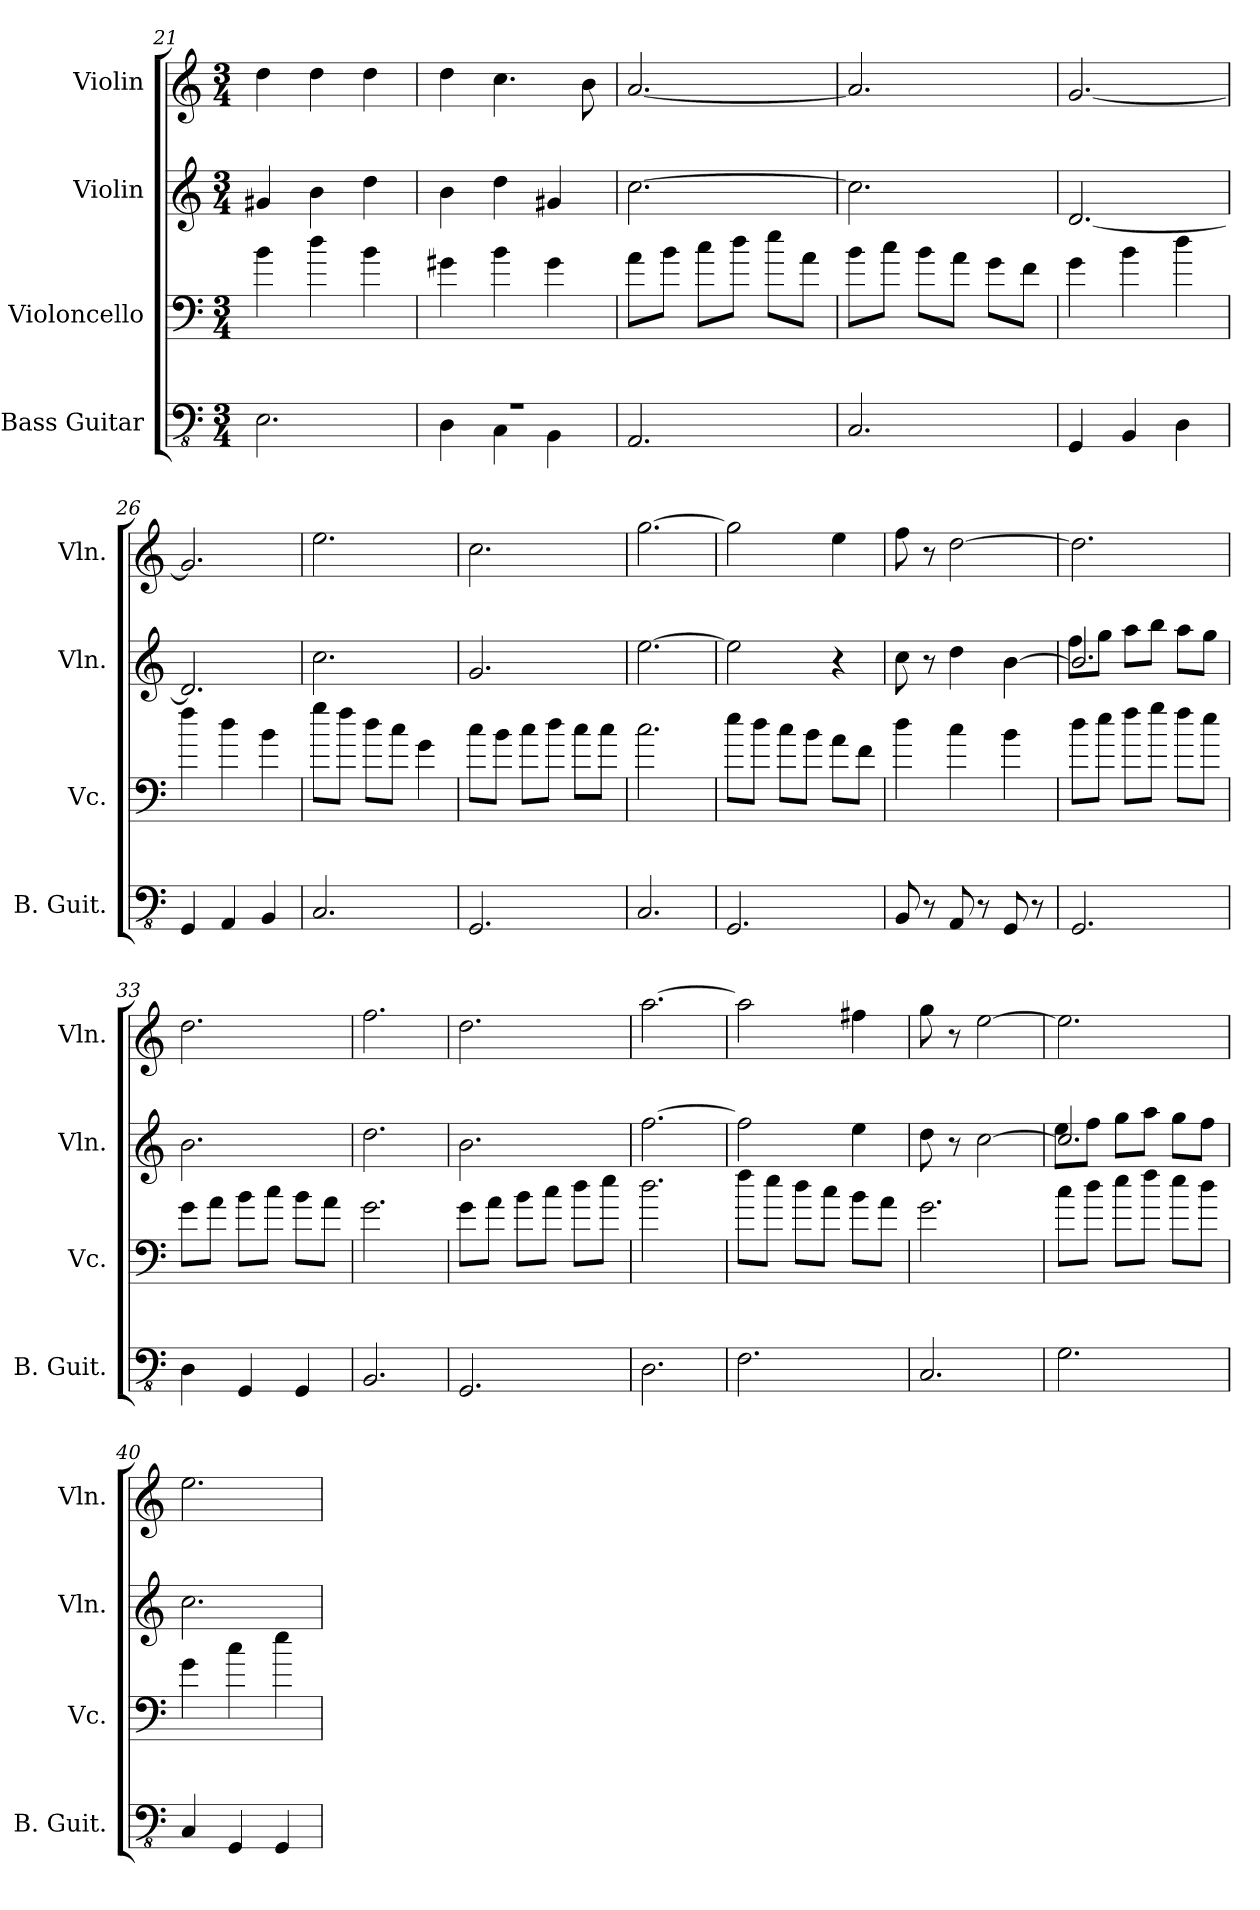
**kern	**kern	**kern	**kern
*part4	*part3	*part2	*part1
*staff4	*staff3	*staff2	*staff1
*I"Bass Guitar	*I"Violoncello	*I"Violin	*I"Violin
*I'B. Guit.	*I'Vc.	*I'Vln.	*I'Vln.
*clefFv4	*clefF4	*clefG2	*clefG2
*	*ITrd7c12	*	*
*k[]	*k[]	*k[]	*k[]
*M3/4	*M3/4	*M3/4	*M3/4
=21	=21	=21	=21
2.EE\	4B\	4g#X/	4dd\
.	4d\	4b\	4dd\
.	4B\	4dd\	4dd\
=22	=22	=22	=22
*^	*	*	*
2.r	4DD\	4G#X\	4b\	4dd\
.	4CC\	4B\	4dd\	4.cc\
.	4BBB\	4G#\	4g#X/	.
.	.	.	.	8b\
*v	*v	*	*	*
=23	=23	=23	=23
2.AAA/	8A\L	[2.cc\	[2.a/
.	8B\J	.	.
.	8c\L	.	.
.	8d\J	.	.
.	8e\L	.	.
.	8A\J	.	.
!!LO:LB:g=z
=24	=24	=24	=24
2.CC/	8B\L	2.cc\]	2.a/]
.	8c\J	.	.
.	8B\L	.	.
.	8A\J	.	.
.	8G\L	.	.
.	8F\J	.	.
=25	=25	=25	=25
4GGG/	4G\	[2.d/	[2.g/
4BBB/	4B\	.	.
4DD\	4d\	.	.
=26	=26	=26	=26
4GGG/	4f\	2.d/]	2.g/]
4AAA/	4d\	.	.
4BBB/	4B\	.	.
=27	=27	=27	=27
2.CC/	8g\L	2.cc\	2.ee\
.	8f\J	.	.
.	8d\L	.	.
.	8c\J	.	.
.	4G\	.	.
=28	=28	=28	=28
2.GGG/	8c\L	2.g/	2.cc\
.	8B\J	.	.
.	8c\L	.	.
.	8d\J	.	.
.	8c\L	.	.
.	8c\J	.	.
=29	=29	=29	=29
2.CC/	2.c\	[2.ee\	[2.gg\
=30	=30	=30	=30
2.GGG/	8e\L	2ee\]	2gg\]
.	8d\J	.	.
.	8c\L	.	.
.	8B\J	.	.
.	8A\L	4r	4ee\
.	8F\J	.	.
=31	=31	=31	=31
8BBB/	4d\	8cc\	8ff\
8r	.	8r	8r
8AAA/	4c\	4dd\	[2dd\
8r	.	.	.
8GGG/	4B\	[4b\	.
8r	.	.	.
=32	=32	=32	=32
*	*	*^	*
2.GGG/	8d\L	2.b/]	8ff\L	2.dd\]
.	8e\J	.	8gg\J	.
.	8f\L	.	8aa\L	.
.	8g\J	.	8bb\J	.
.	8f\L	.	8aa\L	.
.	8e\J	.	8gg\J	.
*	*	*v	*v	*
!!LO:PB:g=z
=33	=33	=33	=33
4DD\	8G\L	2.b\	2.dd\
.	8A\J	.	.
4GGG/	8B\L	.	.
.	8c\J	.	.
4GGG/	8B\L	.	.
.	8A\J	.	.
=34	=34	=34	=34
2.BBB/	2.G\	2.dd\	2.ff\
=35	=35	=35	=35
2.GGG/	8G\L	2.b\	2.dd\
.	8A\J	.	.
.	8B\L	.	.
.	8c\J	.	.
.	8d\L	.	.
.	8e\J	.	.
=36	=36	=36	=36
2.DD\	2.d\	[2.ff\	[2.aa\
=37	=37	=37	=37
2.FF\	8f\L	2ff\]	2aa\]
.	8e\J	.	.
.	8d\L	.	.
.	8c\J	.	.
.	8B\L	4ee\	4ff#X\
.	8A\J	.	.
=38	=38	=38	=38
2.CC/	2.G\	8dd\	8gg\
.	.	8r	8r
.	.	[2cc\	[2ee\
=39	=39	=39	=39
*	*	*^	*
2.GG\	8c\L	2.cc/]	8ee\L	2.ee\]
.	8d\J	.	8ff\J	.
.	8e\L	.	8gg\L	.
.	8f\J	.	8aa\J	.
.	8e\L	.	8gg\L	.
.	8d\J	.	8ff\J	.
*	*	*v	*v	*
=40	=40	=40	=40
4CC/	4G\	2.cc\	2.ee\
4GGG/	4c\	.	.
4GGG/	4e\	.	.
=	=	=	=
*-	*-	*-	*-
